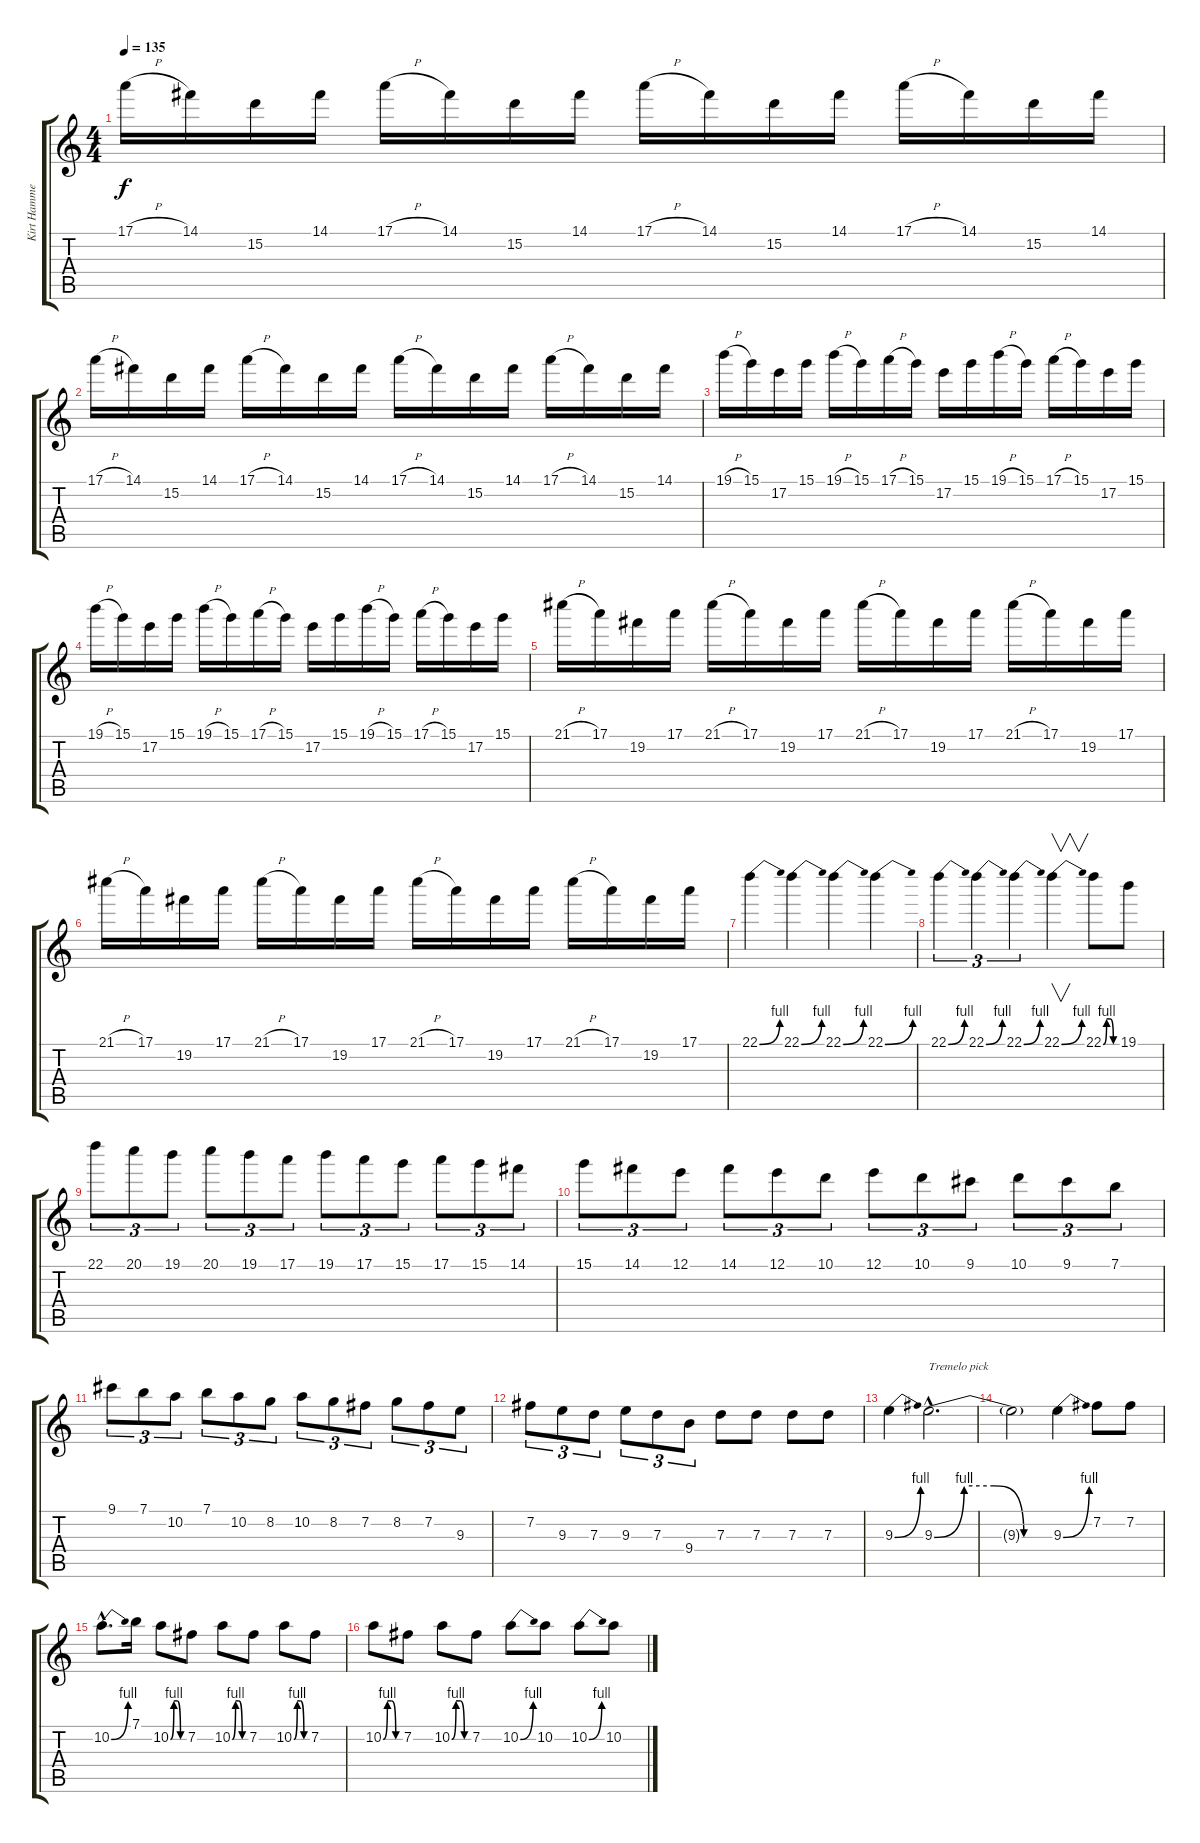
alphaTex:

\track ("Kirt Hammet (lead guitar)" "Kirt Hamme") {instrument electricguitarjazz}
\staff {score tabs}
\tuning (E4 B3 G3 D3 A2 E2) {hide}
\ts (4 4)
\tempo 135
\clef g2
\ks c
17.1{h}.16{dy f} 14.1.16 15.2.16 14.1.16 17.1{h}.16 14.1.16 15.2.16 14.1.16 17.1{h}.16 14.1.16 15.2.16 14.1.16 17.1{h}.16 14.1.16 15.2.16 14.1.16 |
17.1{h}.16 14.1.16 15.2.16 14.1.16 17.1{h}.16 14.1.16 15.2.16 14.1.16 17.1{h}.16 14.1.16 15.2.16 14.1.16 17.1{h}.16 14.1.16 15.2.16 14.1.16 |
19.1{h}.16 15.1.16 17.2.16 15.1.16 19.1{h}.16 15.1.16 17.1{h}.16 15.1.16 17.2.16 15.1.16 19.1{h}.16 15.1.16 17.1{h}.16 15.1.16 17.2.16 15.1.16 |
19.1{h}.16 15.1.16 17.2.16 15.1.16 19.1{h}.16 15.1.16 17.1{h}.16 15.1.16 17.2.16 15.1.16 19.1{h}.16 15.1.16 17.1{h}.16 15.1.16 17.2.16 15.1.16 |
21.1{h}.16 17.1.16 19.2.16 17.1.16 21.1{h}.16 17.1.16 19.2.16 17.1.16 21.1{h}.16 17.1.16 19.2.16 17.1.16 21.1{h}.16 17.1.16 19.2.16 17.1.16 |
21.1{h}.16 17.1.16 19.2.16 17.1.16 21.1{h}.16 17.1.16 19.2.16 17.1.16 21.1{h}.16 17.1.16 19.2.16 17.1.16 21.1{h}.16 17.1.16 19.2.16 17.1.16 |
22.1{be (bend 0 0 60 4)}.4 22.1{be (bend 0 0 60 4)}.4 22.1{be (bend 0 0 60 4)}.4 22.1{be (bend 0 0 60 4)}.4 |
22.1{be (bend 0 0 60 4)}.4{tu (3 2)} 22.1{be (bend 0 0 60 4)}.4{tu (3 2)} 22.1{be (bend 0 0 60 4)}.4{tu (3 2)} 22.1{be (bend 0 0 60 4)}.4{v} 22.1{be (custom 0 0 15 4 30 4 45 0 60 0)}.8 19.1.8 |
22.1.8{tu (3 2)} 20.1.8{tu (3 2)} 19.1.8{tu (3 2)} 20.1.8{tu (3 2)} 19.1.8{tu (3 2)} 17.1.8{tu (3 2)} 19.1.8{tu (3 2)} 17.1.8{tu (3 2)} 15.1.8{tu (3 2)} 17.1.8{tu (3 2)} 15.1.8{tu (3 2)} 14.1.8{tu (3 2)} |
15.1.8{tu (3 2)} 14.1.8{tu (3 2)} 12.1.8{tu (3 2)} 14.1.8{tu (3 2)} 12.1.8{tu (3 2)} 10.1.8{tu (3 2)} 12.1.8{tu (3 2)} 10.1.8{tu (3 2)} 9.1.8{tu (3 2)} 10.1.8{tu (3 2)} 9.1.8{tu (3 2)} 7.1.8{tu (3 2)} |
9.1.8{tu (3 2)} 7.1.8{tu (3 2)} 10.2.8{tu (3 2)} 7.1.8{tu (3 2)} 10.2.8{tu (3 2)} 8.2.8{tu (3 2)} 10.2.8{tu (3 2)} 8.2.8{tu (3 2)} 7.2.8{tu (3 2)} 8.2.8{tu (3 2)} 7.2.8{tu (3 2)} 9.3.8{tu (3 2)} |
7.2.8{tu (3 2)} 9.3.8{tu (3 2)} 7.3.8{tu (3 2)} 9.3.8{tu (3 2)} 7.3.8{tu (3 2)} 9.4.8{tu (3 2)} 7.3.8 7.3.8 7.3.8 7.3.8 |
9.3{be (bend 0 0 60 4)}.4 9.3{be (custom 0 0 15 4 30 4 45 0 60 0) hac}.2{d txt "Tremelo pick"} |
9.3{t}.2 9.3{be (bend 0 0 60 4)}.4 7.2.8 7.2.8 |
10.2{be (bend 0 0 60 4) hac}.8{d} 7.1.16 10.2{be (custom 0 0 15 4 30 4 45 0 60 0)}.8 7.2.8 10.2{be (custom 0 0 15 4 30 4 45 0 60 0)}.8 7.2.8 10.2{be (custom 0 0 15 4 30 4 45 0 60 0)}.8 7.2.8 |
10.2{be (custom 0 0 15 4 30 4 45 0 60 0)}.8 7.2.8 10.2{be (custom 0 0 15 4 30 4 45 0 60 0)}.8 7.2.8 10.2{be (bend 0 0 60 4)}.8 10.2.8 10.2{be (bend 0 0 60 4)}.8 10.2.8
